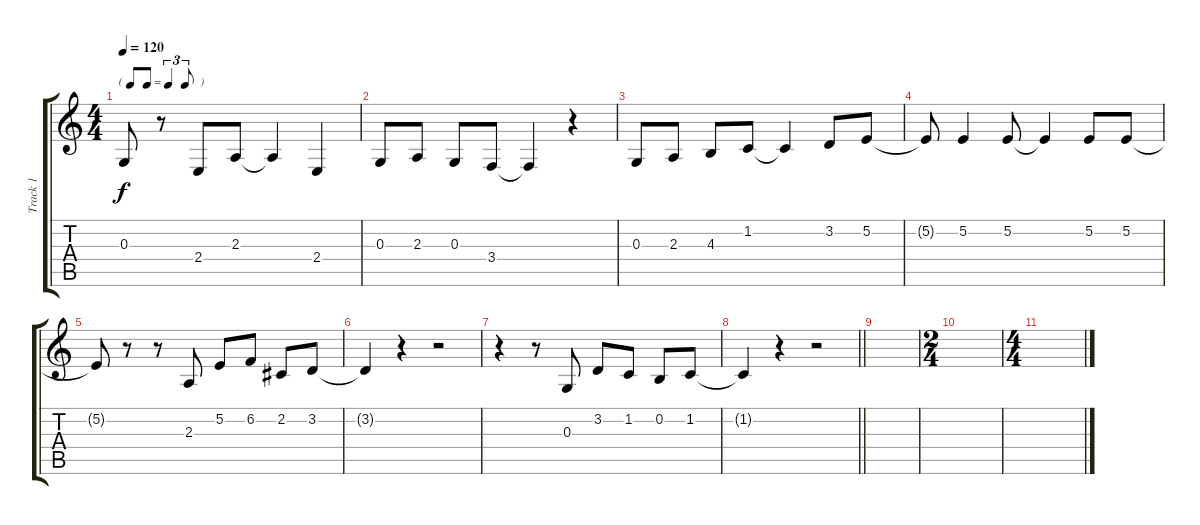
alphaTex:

\track ("Track 1" "Track 1") {instrument tenorsax}
\staff {score tabs}
\tuning (E4 B3 G3 D3 A2 E2) {hide}
\ts (4 4)
\tf triplet8th
\tempo 120
\clef g2
\ks c
0.3.8{dy f} r.8 2.4.8 2.3.8 2.3{t}.4 2.4.4 |
0.3.8 2.3.8 0.3.8 3.4.8 3.4{t}.4 r.4 |
0.3.8 2.3.8 4.3.8 1.2.8 1.2{t}.4 3.2.8 5.2.8 |
5.2{t}.8 5.2.4 5.2.8 5.2{t}.4 5.2.8 5.2.8 |
5.2{t}.8 r.8 r.8 2.3.8 5.2.8 6.2.8 2.2.8 3.2.8 |
3.2{t}.4 r.4 r.2 |
r.4 r.8 0.3.8 3.2.8 1.2.8 0.2.8 1.2.8 |
\barLineRight lightlight
1.2{t}.4 r.4 r.2 |
|
\ts (2 4)
|
\ts (4 4)
